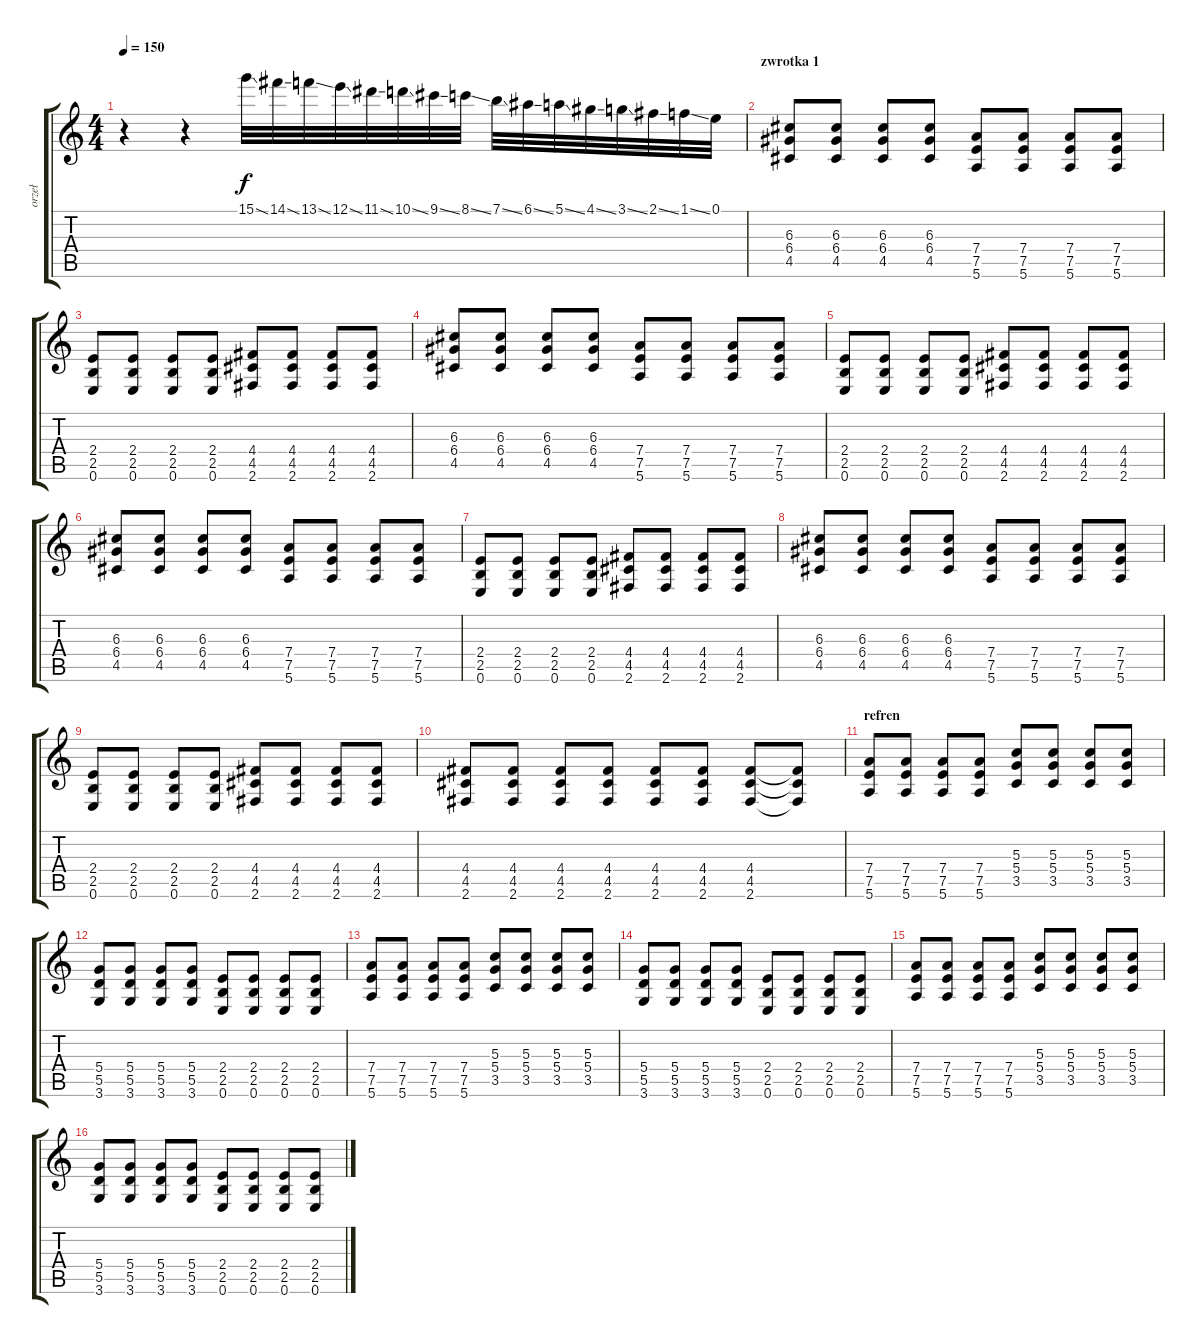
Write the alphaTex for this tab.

\track ("orzeł" "orzeł") {instrument overdrivenguitar}
\staff {score tabs}
\tuning (E4 B3 G3 D3 A2 E2) {hide}
\ts (4 4)
\tempo 150
\clef g2
\ks c
r.4{dy f} r.4 15.1{ss}.32 14.1{ss}.32 13.1{ss}.32 12.1{ss}.32 11.1{ss}.32 10.1{ss}.32 9.1{ss}.32 8.1{ss}.32 7.1{ss}.32 6.1{ss}.32 5.1{ss}.32 4.1{ss}.32 3.1{ss}.32 2.1{ss}.32 1.1{ss}.32 0.1.32 |
\section ("" "zwrotka 1")
(6.3 6.4 4.5).8 (6.3 6.4 4.5).8 (6.3 6.4 4.5).8 (6.3 6.4 4.5).8 (7.4 7.5 5.6).8 (7.4 7.5 5.6).8 (7.4 7.5 5.6).8 (7.4 7.5 5.6).8 |
(2.4 2.5 0.6).8 (2.4 2.5 0.6).8 (2.4 2.5 0.6).8 (2.4 2.5 0.6).8 (4.4 4.5 2.6).8 (4.4 4.5 2.6).8 (4.4 4.5 2.6).8 (4.4 4.5 2.6).8 |
(6.3 6.4 4.5).8 (6.3 6.4 4.5).8 (6.3 6.4 4.5).8 (6.3 6.4 4.5).8 (7.4 7.5 5.6).8 (7.4 7.5 5.6).8 (7.4 7.5 5.6).8 (7.4 7.5 5.6).8 |
(2.4 2.5 0.6).8 (2.4 2.5 0.6).8 (2.4 2.5 0.6).8 (2.4 2.5 0.6).8 (4.4 4.5 2.6).8 (4.4 4.5 2.6).8 (4.4 4.5 2.6).8 (4.4 4.5 2.6).8 |
(6.3 6.4 4.5).8 (6.3 6.4 4.5).8 (6.3 6.4 4.5).8 (6.3 6.4 4.5).8 (7.4 7.5 5.6).8 (7.4 7.5 5.6).8 (7.4 7.5 5.6).8 (7.4 7.5 5.6).8 |
(2.4 2.5 0.6).8 (2.4 2.5 0.6).8 (2.4 2.5 0.6).8 (2.4 2.5 0.6).8 (4.4 4.5 2.6).8 (4.4 4.5 2.6).8 (4.4 4.5 2.6).8 (4.4 4.5 2.6).8 |
(6.3 6.4 4.5).8 (6.3 6.4 4.5).8 (6.3 6.4 4.5).8 (6.3 6.4 4.5).8 (7.4 7.5 5.6).8 (7.4 7.5 5.6).8 (7.4 7.5 5.6).8 (7.4 7.5 5.6).8 |
(2.4 2.5 0.6).8 (2.4 2.5 0.6).8 (2.4 2.5 0.6).8 (2.4 2.5 0.6).8 (4.4 4.5 2.6).8 (4.4 4.5 2.6).8 (4.4 4.5 2.6).8 (4.4 4.5 2.6).8 |
(4.4 4.5 2.6).8 (4.4 4.5 2.6).8 (4.4 4.5 2.6).8 (4.4 4.5 2.6).8 (4.4 4.5 2.6).8 (4.4 4.5 2.6).8 (4.4 4.5 2.6).8 (4.4{t} 4.5{t} 2.6{t}).8 |
\section ("" "refren")
(7.4 7.5 5.6).8 (7.4 7.5 5.6).8 (7.4 7.5 5.6).8 (7.4 7.5 5.6).8 (5.3 5.4 3.5).8 (5.3 5.4 3.5).8 (5.3 5.4 3.5).8 (5.3 5.4 3.5).8 |
(5.4 5.5 3.6).8 (5.4 5.5 3.6).8 (5.4 5.5 3.6).8 (5.4 5.5 3.6).8 (2.4 2.5 0.6).8 (2.4 2.5 0.6).8 (2.4 2.5 0.6).8 (2.4 2.5 0.6).8 |
(7.4 7.5 5.6).8 (7.4 7.5 5.6).8 (7.4 7.5 5.6).8 (7.4 7.5 5.6).8 (5.3 5.4 3.5).8 (5.3 5.4 3.5).8 (5.3 5.4 3.5).8 (5.3 5.4 3.5).8 |
(5.4 5.5 3.6).8 (5.4 5.5 3.6).8 (5.4 5.5 3.6).8 (5.4 5.5 3.6).8 (2.4 2.5 0.6).8 (2.4 2.5 0.6).8 (2.4 2.5 0.6).8 (2.4 2.5 0.6).8 |
(7.4 7.5 5.6).8 (7.4 7.5 5.6).8 (7.4 7.5 5.6).8 (7.4 7.5 5.6).8 (5.3 5.4 3.5).8 (5.3 5.4 3.5).8 (5.3 5.4 3.5).8 (5.3 5.4 3.5).8 |
(5.4 5.5 3.6).8 (5.4 5.5 3.6).8 (5.4 5.5 3.6).8 (5.4 5.5 3.6).8 (2.4 2.5 0.6).8 (2.4 2.5 0.6).8 (2.4 2.5 0.6).8 (2.4 2.5 0.6).8
